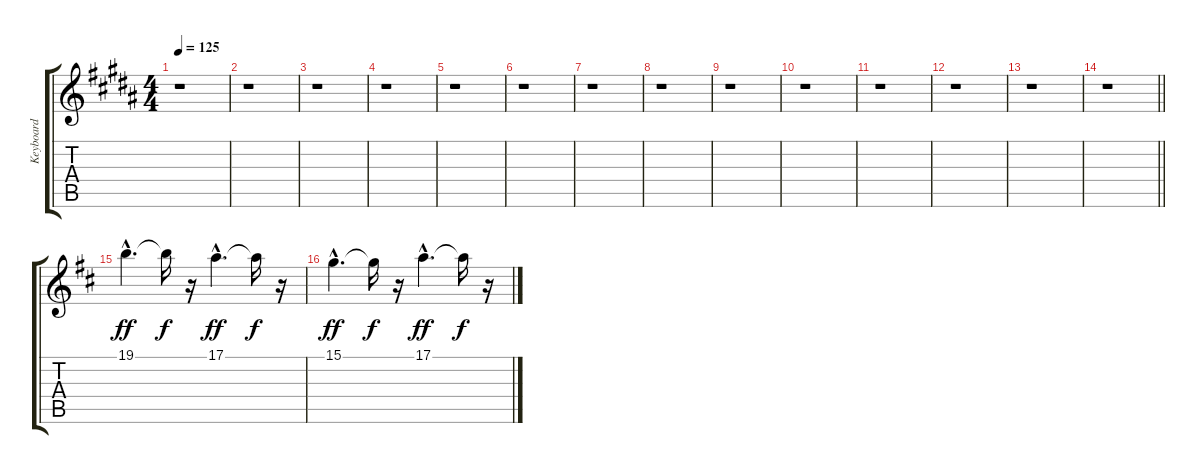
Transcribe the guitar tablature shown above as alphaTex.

\track ("Keyboard" "Keyboard") {instrument stringensemble1}
\staff {score tabs}
\tuning (E4 B3 G3 D3 A2 E2) {hide}
\ts (4 4)
\tempo 125
\clef g2
\ks b
r.1{dy f} |
r.1 |
r.1 |
r.1 |
r.1 |
r.1 |
r.1 |
r.1 |
r.1 |
r.1 |
r.1 |
r.1 |
r.1 |
\barLineRight lightlight
r.1 |
\ks d
19.1{hac}.4{d dy ff} 19.1{t}.16{dy f} r.16 17.1{hac}.4{d dy ff} 17.1{t}.16{dy f} r.16 |
15.1{hac}.4{d dy ff} 15.1{t}.16{dy f} r.16 17.1{hac}.4{d dy ff} 17.1{t}.16{dy f} r.16
